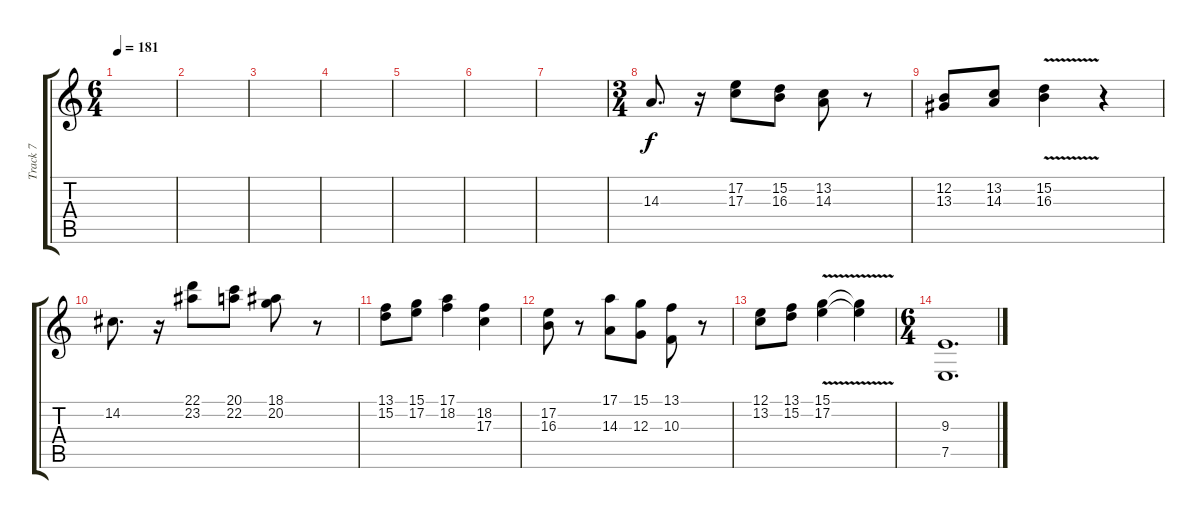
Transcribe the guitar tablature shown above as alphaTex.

\track ("Track 7" "Track 7") {instrument stringensemble1}
\staff {score tabs}
\tuning (E4 B3 G3 D3 A2 E2) {hide}
\ts (6 4)
\tempo 181
\clef g2
\ks c
|
|
|
|
|
|
|
\ts (3 4)
14.3.8{d} r.16 (17.2 17.3).8 (15.2 16.3).8 (13.2 14.3).8 r.8 |
(12.2 13.3).8 (13.2 14.3).8 (15.2 16.3{v}).4 r.4 |
14.2.8{d} r.16 (22.1 23.2).8 (20.1 22.2).8 (18.1 20.2).8 r.8 |
(13.1 15.2).8 (15.1 17.2).8 (17.1 18.2).4 (18.2 17.3).4 |
(17.2 16.3).8 r.8 (17.1 14.3).8 (15.1 12.3).8 (13.1 10.3).8 r.8 |
(12.1 13.2).8 (13.1 15.2).8 (15.1 17.2{v}).4 (15.1{t} 17.2{t}).4 |
\ts (6 4)
(9.3 7.5).1{d}
